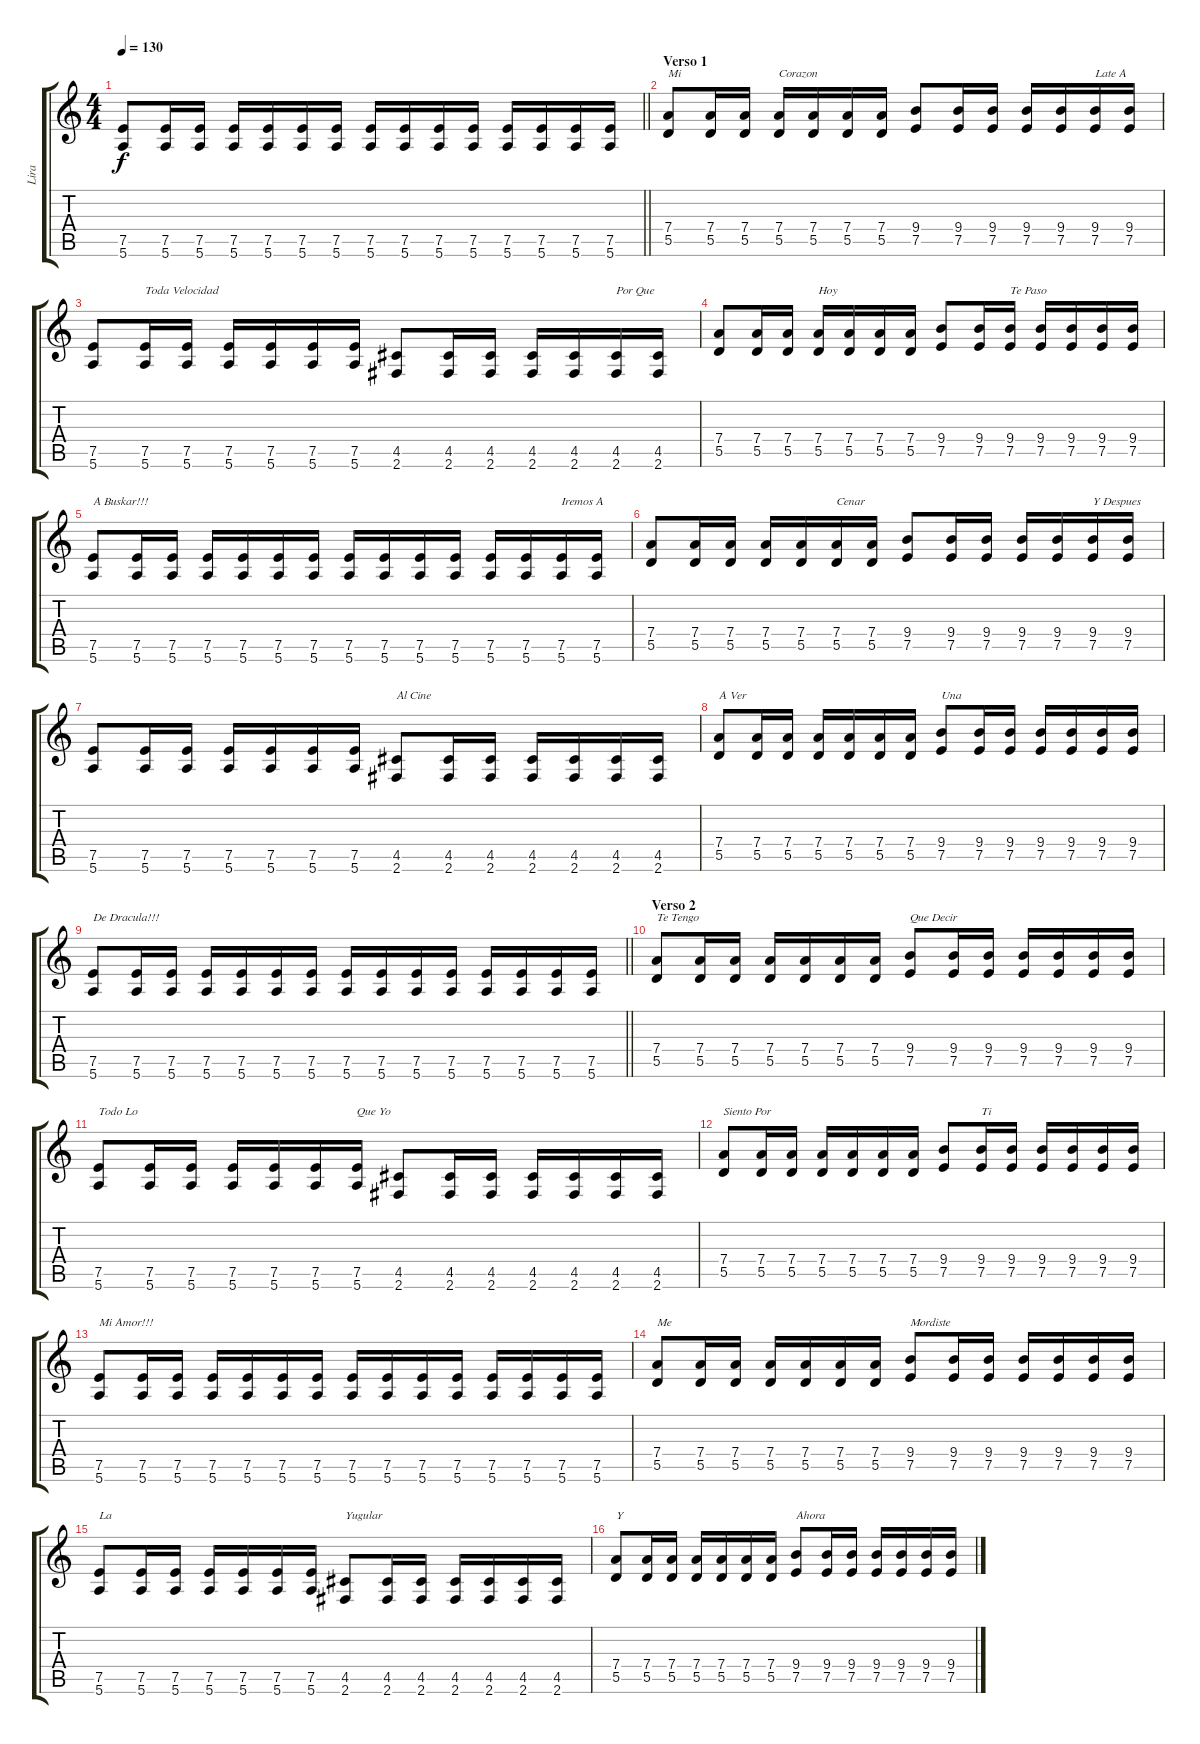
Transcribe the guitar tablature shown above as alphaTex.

\track ("Lira " "Lira ") {instrument overdrivenguitar}
\staff {score tabs}
\tuning (E4 B3 G3 D3 A2 E2) {hide}
\ts (4 4)
\tempo 130
\clef g2
\barLineRight lightlight
\ks c
(7.5 5.6).8{dy f} (7.5 5.6).16 (7.5 5.6).16 (7.5 5.6).16 (7.5 5.6).16 (7.5 5.6).16 (7.5 5.6).16 (7.5 5.6).16 (7.5 5.6).16 (7.5 5.6).16 (7.5 5.6).16 (7.5 5.6).16 (7.5 5.6).16 (7.5 5.6).16 (7.5 5.6).16 |
\section ("" "Verso 1")
(7.4 5.5).8{txt "Mi "} (7.4 5.5).16 (7.4 5.5).16 (7.4 5.5).16{txt "Corazon"} (7.4 5.5).16 (7.4 5.5).16 (7.4 5.5).16 (9.4 7.5).8 (9.4 7.5).16 (9.4 7.5).16 (9.4 7.5).16 (9.4 7.5).16 (9.4 7.5).16{txt "Late A"} (9.4 7.5).16 |
(7.5 5.6).8 (7.5 5.6).16{txt "Toda Velocidad"} (7.5 5.6).16 (7.5 5.6).16 (7.5 5.6).16 (7.5 5.6).16 (7.5 5.6).16 (4.5 2.6).8 (4.5 2.6).16 (4.5 2.6).16 (4.5 2.6).16 (4.5 2.6).16 (4.5 2.6).16{txt "Por Que"} (4.5 2.6).16 |
(7.4 5.5).8 (7.4 5.5).16 (7.4 5.5).16 (7.4 5.5).16{txt "Hoy"} (7.4 5.5).16 (7.4 5.5).16 (7.4 5.5).16 (9.4 7.5).8 (9.4 7.5).16 (9.4 7.5).16{txt "Te Paso"} (9.4 7.5).16 (9.4 7.5).16 (9.4 7.5).16 (9.4 7.5).16 |
(7.5 5.6).8{txt "A Buskar!!!"} (7.5 5.6).16 (7.5 5.6).16 (7.5 5.6).16 (7.5 5.6).16 (7.5 5.6).16 (7.5 5.6).16 (7.5 5.6).16 (7.5 5.6).16 (7.5 5.6).16 (7.5 5.6).16 (7.5 5.6).16 (7.5 5.6).16 (7.5 5.6).16{txt "Iremos A"} (7.5 5.6).16 |
(7.4 5.5).8 (7.4 5.5).16 (7.4 5.5).16 (7.4 5.5).16 (7.4 5.5).16 (7.4 5.5).16{txt "Cenar"} (7.4 5.5).16 (9.4 7.5).8 (9.4 7.5).16 (9.4 7.5).16 (9.4 7.5).16 (9.4 7.5).16 (9.4 7.5).16{txt "Y Despues"} (9.4 7.5).16 |
(7.5 5.6).8 (7.5 5.6).16 (7.5 5.6).16 (7.5 5.6).16 (7.5 5.6).16 (7.5 5.6).16 (7.5 5.6).16 (4.5 2.6).8{txt "Al Cine"} (4.5 2.6).16 (4.5 2.6).16 (4.5 2.6).16 (4.5 2.6).16 (4.5 2.6).16 (4.5 2.6).16 |
(7.4 5.5).8{txt "A Ver"} (7.4 5.5).16 (7.4 5.5).16 (7.4 5.5).16 (7.4 5.5).16 (7.4 5.5).16 (7.4 5.5).16 (9.4 7.5).8{txt "Una"} (9.4 7.5).16 (9.4 7.5).16 (9.4 7.5).16 (9.4 7.5).16 (9.4 7.5).16 (9.4 7.5).16 |
\barLineRight lightlight
(7.5 5.6).8{txt "De Dracula!!!"} (7.5 5.6).16 (7.5 5.6).16 (7.5 5.6).16 (7.5 5.6).16 (7.5 5.6).16 (7.5 5.6).16 (7.5 5.6).16 (7.5 5.6).16 (7.5 5.6).16 (7.5 5.6).16 (7.5 5.6).16 (7.5 5.6).16 (7.5 5.6).16 (7.5 5.6).16 |
\section ("" "Verso 2")
(7.4 5.5).8{txt "Te Tengo"} (7.4 5.5).16 (7.4 5.5).16 (7.4 5.5).16 (7.4 5.5).16 (7.4 5.5).16 (7.4 5.5).16 (9.4 7.5).8{txt "Que Decir"} (9.4 7.5).16 (9.4 7.5).16 (9.4 7.5).16 (9.4 7.5).16 (9.4 7.5).16 (9.4 7.5).16 |
(7.5 5.6).8{txt "Todo Lo "} (7.5 5.6).16 (7.5 5.6).16 (7.5 5.6).16 (7.5 5.6).16 (7.5 5.6).16 (7.5 5.6).16{txt "Que Yo"} (4.5 2.6).8 (4.5 2.6).16 (4.5 2.6).16 (4.5 2.6).16 (4.5 2.6).16 (4.5 2.6).16 (4.5 2.6).16 |
(7.4 5.5).8{txt "Siento Por"} (7.4 5.5).16 (7.4 5.5).16 (7.4 5.5).16 (7.4 5.5).16 (7.4 5.5).16 (7.4 5.5).16 (9.4 7.5).8 (9.4 7.5).16{txt "Ti"} (9.4 7.5).16 (9.4 7.5).16 (9.4 7.5).16 (9.4 7.5).16 (9.4 7.5).16 |
(7.5 5.6).8{txt "Mi Amor!!!"} (7.5 5.6).16 (7.5 5.6).16 (7.5 5.6).16 (7.5 5.6).16 (7.5 5.6).16 (7.5 5.6).16 (7.5 5.6).16 (7.5 5.6).16 (7.5 5.6).16 (7.5 5.6).16 (7.5 5.6).16 (7.5 5.6).16 (7.5 5.6).16 (7.5 5.6).16 |
(7.4 5.5).8{txt "Me "} (7.4 5.5).16 (7.4 5.5).16 (7.4 5.5).16 (7.4 5.5).16 (7.4 5.5).16 (7.4 5.5).16 (9.4 7.5).8{txt "Mordiste"} (9.4 7.5).16 (9.4 7.5).16 (9.4 7.5).16 (9.4 7.5).16 (9.4 7.5).16 (9.4 7.5).16 |
(7.5 5.6).8{txt "La"} (7.5 5.6).16 (7.5 5.6).16 (7.5 5.6).16 (7.5 5.6).16 (7.5 5.6).16 (7.5 5.6).16 (4.5 2.6).8{txt "Yugular"} (4.5 2.6).16 (4.5 2.6).16 (4.5 2.6).16 (4.5 2.6).16 (4.5 2.6).16 (4.5 2.6).16 |
(7.4 5.5).8{txt "Y"} (7.4 5.5).16 (7.4 5.5).16 (7.4 5.5).16 (7.4 5.5).16 (7.4 5.5).16 (7.4 5.5).16 (9.4 7.5).8{txt "Ahora"} (9.4 7.5).16 (9.4 7.5).16 (9.4 7.5).16 (9.4 7.5).16 (9.4 7.5).16 (9.4 7.5).16
